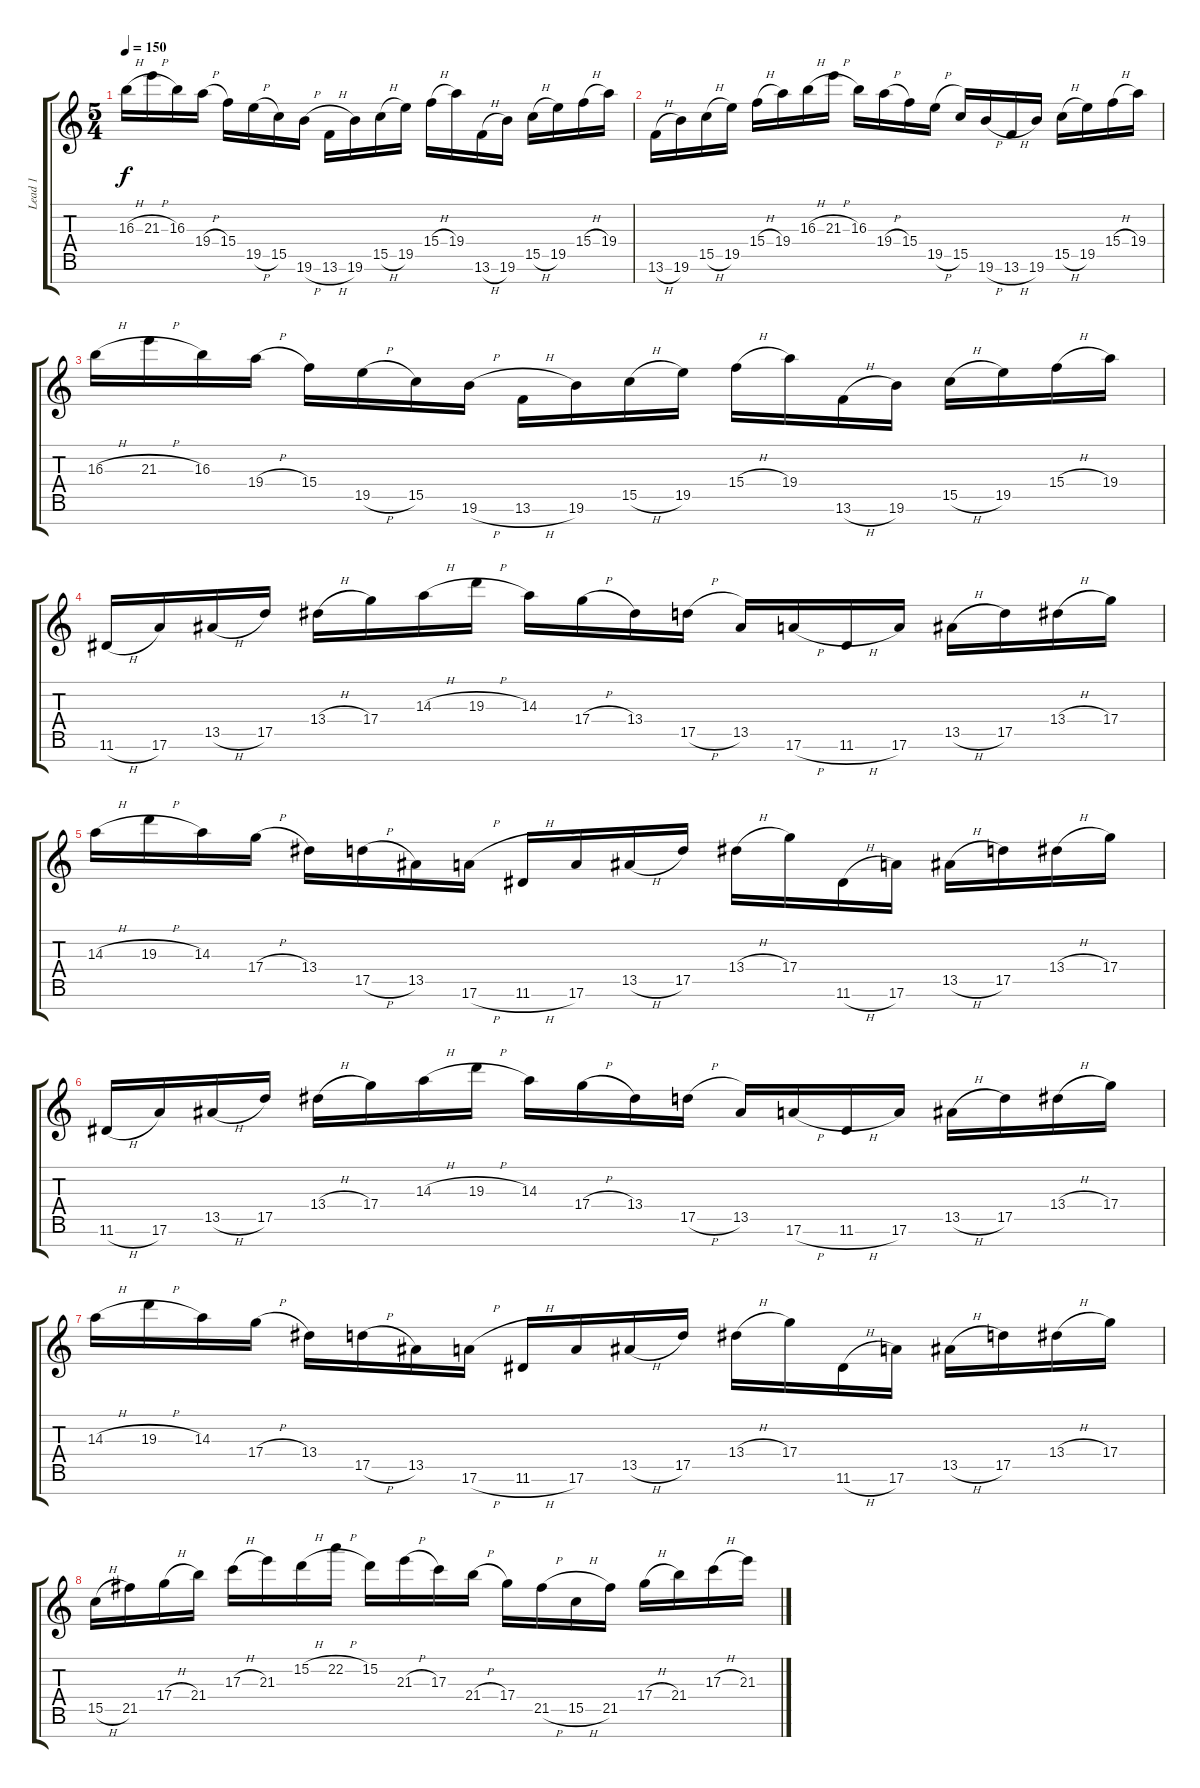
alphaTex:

\track ("Lead 1" "Lead 1") {instrument distortionguitar}
\staff {score tabs}
\tuning (E4 B3 G3 D3 A2 E2 B1) {hide}
\ts (5 4)
\tempo 150
\clef g2
\ks c
16.3{h}.16{dy f} 21.3{h}.16 16.3.16 19.4{h}.16 15.4.16 19.5{h}.16 15.5.16 19.6{h}.16 13.6{h}.16 19.6.16 15.5{h}.16 19.5.16 15.4{h}.16 19.4.16 13.6{h}.16 19.6.16 15.5{h}.16 19.5.16 15.4{h}.16 19.4.16 |
13.6{h}.16 19.6.16 15.5{h}.16 19.5.16 15.4{h}.16 19.4.16 16.3{h}.16 21.3{h}.16 16.3.16 19.4{h}.16 15.4.16 19.5{h}.16 15.5.16 19.6{h}.16 13.6{h}.16 19.6.16 15.5{h}.16 19.5.16 15.4{h}.16 19.4.16 |
16.3{h}.16 21.3{h}.16 16.3.16 19.4{h}.16 15.4.16 19.5{h}.16 15.5.16 19.6{h}.16 13.6{h}.16 19.6.16 15.5{h}.16 19.5.16 15.4{h}.16 19.4.16 13.6{h}.16 19.6.16 15.5{h}.16 19.5.16 15.4{h}.16 19.4.16 |
11.6{h}.16 17.6.16 13.5{h}.16 17.5.16 13.4{h}.16 17.4.16 14.3{h}.16 19.3{h}.16 14.3.16 17.4{h}.16 13.4.16 17.5{h}.16 13.5.16 17.6{h}.16 11.6{h}.16 17.6.16 13.5{h}.16 17.5.16 13.4{h}.16 17.4.16 |
14.3{h}.16 19.3{h}.16 14.3.16 17.4{h}.16 13.4.16 17.5{h}.16 13.5.16 17.6{h}.16 11.6{h}.16 17.6.16 13.5{h}.16 17.5.16 13.4{h}.16 17.4.16 11.6{h}.16 17.6.16 13.5{h}.16 17.5.16 13.4{h}.16 17.4.16 |
11.6{h}.16 17.6.16 13.5{h}.16 17.5.16 13.4{h}.16 17.4.16 14.3{h}.16 19.3{h}.16 14.3.16 17.4{h}.16 13.4.16 17.5{h}.16 13.5.16 17.6{h}.16 11.6{h}.16 17.6.16 13.5{h}.16 17.5.16 13.4{h}.16 17.4.16 |
14.3{h}.16 19.3{h}.16 14.3.16 17.4{h}.16 13.4.16 17.5{h}.16 13.5.16 17.6{h}.16 11.6{h}.16 17.6.16 13.5{h}.16 17.5.16 13.4{h}.16 17.4.16 11.6{h}.16 17.6.16 13.5{h}.16 17.5.16 13.4{h}.16 17.4.16 |
15.5{h}.16 21.5.16 17.4{h}.16 21.4.16 17.3{h}.16 21.3.16 15.2{h}.16 22.2{h}.16 15.2.16 21.3{h}.16 17.3.16 21.4{h}.16 17.4.16 21.5{h}.16 15.5{h}.16 21.5.16 17.4{h}.16 21.4.16 17.3{h}.16 21.3.16
